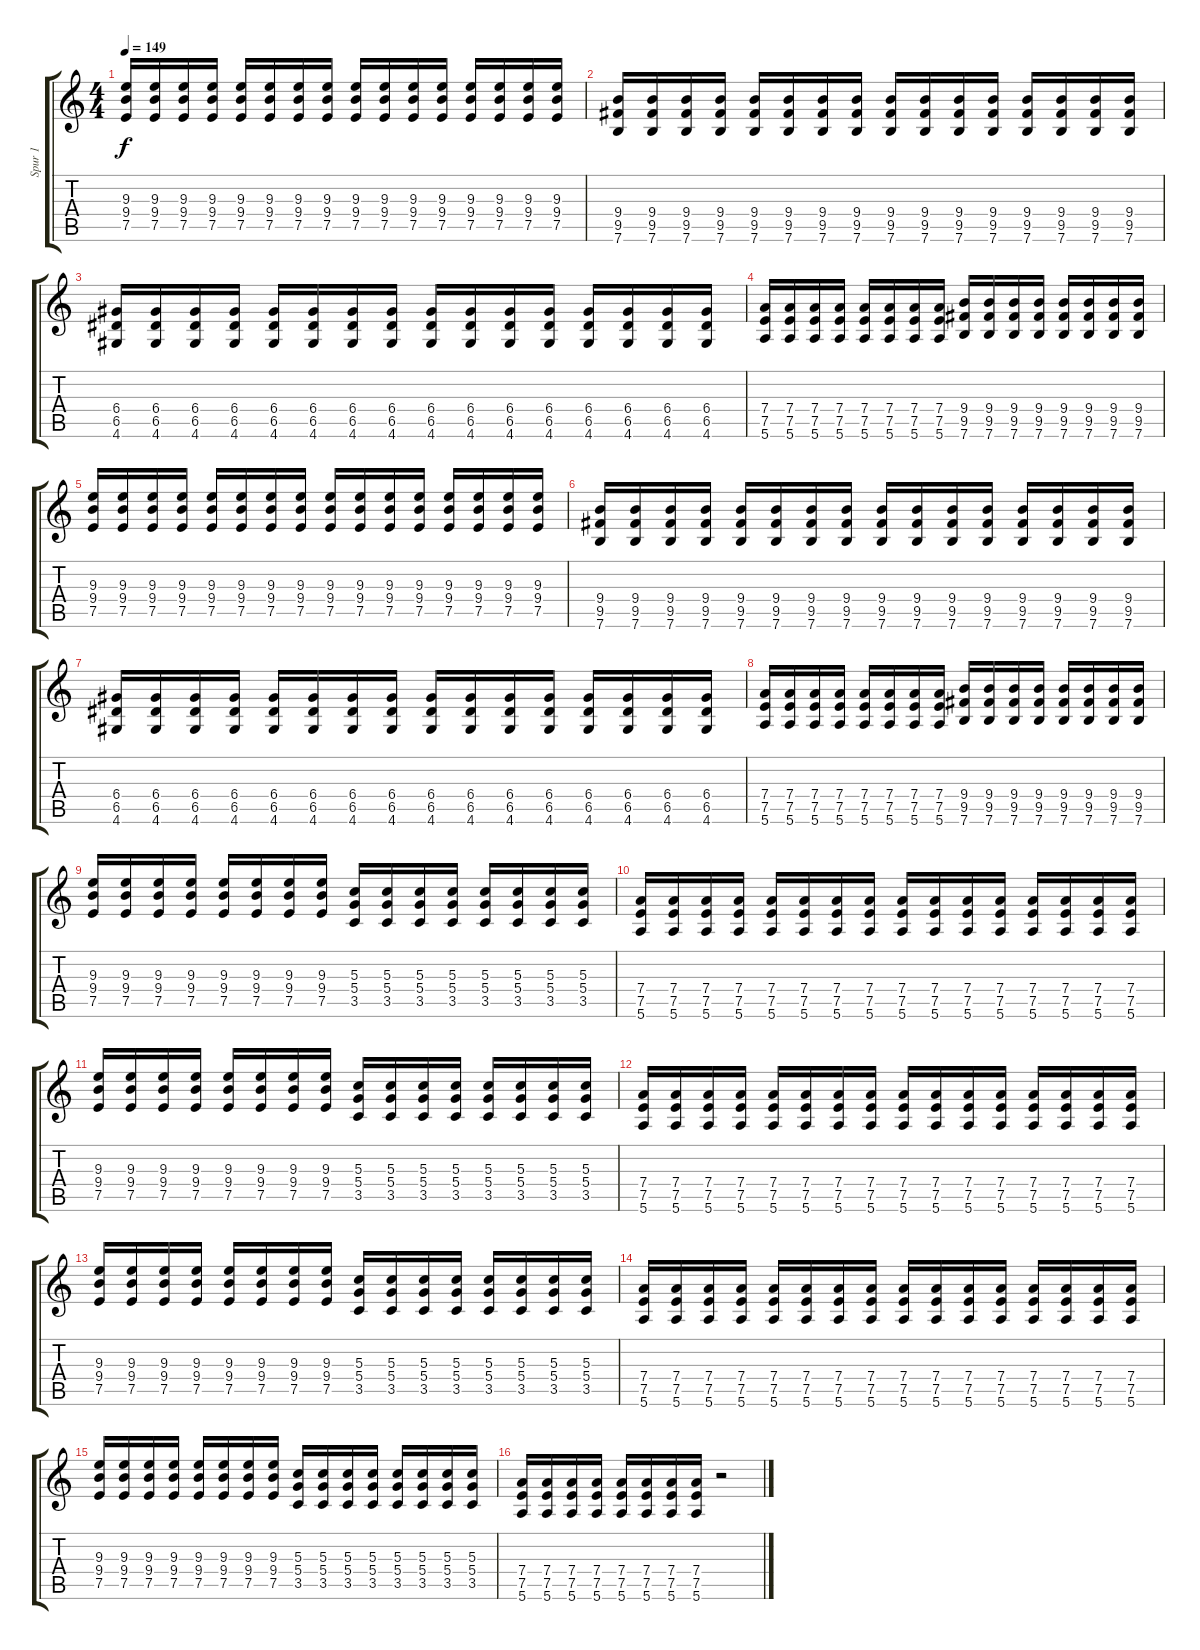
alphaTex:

\track ("Spur 1" "Spur 1") {instrument distortionguitar}
\staff {score tabs}
\tuning (E4 B3 G3 D3 A2 E2) {hide}
\ts (4 4)
\tempo 149
\clef g2
\ks c
(9.3 9.4 7.5).16{dy f} (9.3 9.4 7.5).16 (9.3 9.4 7.5).16 (9.3 9.4 7.5).16 (9.3 9.4 7.5).16 (9.3 9.4 7.5).16 (9.3 9.4 7.5).16 (9.3 9.4 7.5).16 (9.3 9.4 7.5).16 (9.3 9.4 7.5).16 (9.3 9.4 7.5).16 (9.3 9.4 7.5).16 (9.3 9.4 7.5).16 (9.3 9.4 7.5).16 (9.3 9.4 7.5).16 (9.3 9.4 7.5).16 |
(9.4 9.5 7.6).16 (9.4 9.5 7.6).16 (9.4 9.5 7.6).16 (9.4 9.5 7.6).16 (9.4 9.5 7.6).16 (9.4 9.5 7.6).16 (9.4 9.5 7.6).16 (9.4 9.5 7.6).16 (9.4 9.5 7.6).16 (9.4 9.5 7.6).16 (9.4 9.5 7.6).16 (9.4 9.5 7.6).16 (9.4 9.5 7.6).16 (9.4 9.5 7.6).16 (9.4 9.5 7.6).16 (9.4 9.5 7.6).16 |
(6.4 6.5 4.6).16 (6.4 6.5 4.6).16 (6.4 6.5 4.6).16 (6.4 6.5 4.6).16 (6.4 6.5 4.6).16 (6.4 6.5 4.6).16 (6.4 6.5 4.6).16 (6.4 6.5 4.6).16 (6.4 6.5 4.6).16 (6.4 6.5 4.6).16 (6.4 6.5 4.6).16 (6.4 6.5 4.6).16 (6.4 6.5 4.6).16 (6.4 6.5 4.6).16 (6.4 6.5 4.6).16 (6.4 6.5 4.6).16 |
(7.4 7.5 5.6).16 (7.4 7.5 5.6).16 (7.4 7.5 5.6).16 (7.4 7.5 5.6).16 (7.4 7.5 5.6).16 (7.4 7.5 5.6).16 (7.4 7.5 5.6).16 (7.4 7.5 5.6).16 (9.4 9.5 7.6).16 (9.4 9.5 7.6).16 (9.4 9.5 7.6).16 (9.4 9.5 7.6).16 (9.4 9.5 7.6).16 (9.4 9.5 7.6).16 (9.4 9.5 7.6).16 (9.4 9.5 7.6).16 |
(9.3 9.4 7.5).16 (9.3 9.4 7.5).16 (9.3 9.4 7.5).16 (9.3 9.4 7.5).16 (9.3 9.4 7.5).16 (9.3 9.4 7.5).16 (9.3 9.4 7.5).16 (9.3 9.4 7.5).16 (9.3 9.4 7.5).16 (9.3 9.4 7.5).16 (9.3 9.4 7.5).16 (9.3 9.4 7.5).16 (9.3 9.4 7.5).16 (9.3 9.4 7.5).16 (9.3 9.4 7.5).16 (9.3 9.4 7.5).16 |
(9.4 9.5 7.6).16 (9.4 9.5 7.6).16 (9.4 9.5 7.6).16 (9.4 9.5 7.6).16 (9.4 9.5 7.6).16 (9.4 9.5 7.6).16 (9.4 9.5 7.6).16 (9.4 9.5 7.6).16 (9.4 9.5 7.6).16 (9.4 9.5 7.6).16 (9.4 9.5 7.6).16 (9.4 9.5 7.6).16 (9.4 9.5 7.6).16 (9.4 9.5 7.6).16 (9.4 9.5 7.6).16 (9.4 9.5 7.6).16 |
(6.4 6.5 4.6).16 (6.4 6.5 4.6).16 (6.4 6.5 4.6).16 (6.4 6.5 4.6).16 (6.4 6.5 4.6).16 (6.4 6.5 4.6).16 (6.4 6.5 4.6).16 (6.4 6.5 4.6).16 (6.4 6.5 4.6).16 (6.4 6.5 4.6).16 (6.4 6.5 4.6).16 (6.4 6.5 4.6).16 (6.4 6.5 4.6).16 (6.4 6.5 4.6).16 (6.4 6.5 4.6).16 (6.4 6.5 4.6).16 |
(7.4 7.5 5.6).16 (7.4 7.5 5.6).16 (7.4 7.5 5.6).16 (7.4 7.5 5.6).16 (7.4 7.5 5.6).16 (7.4 7.5 5.6).16 (7.4 7.5 5.6).16 (7.4 7.5 5.6).16 (9.4 9.5 7.6).16 (9.4 9.5 7.6).16 (9.4 9.5 7.6).16 (9.4 9.5 7.6).16 (9.4 9.5 7.6).16 (9.4 9.5 7.6).16 (9.4 9.5 7.6).16 (9.4 9.5 7.6).16 |
(9.3 9.4 7.5).16 (9.3 9.4 7.5).16 (9.3 9.4 7.5).16 (9.3 9.4 7.5).16 (9.3 9.4 7.5).16 (9.3 9.4 7.5).16 (9.3 9.4 7.5).16 (9.3 9.4 7.5).16 (5.3 5.4 3.5).16 (5.3 5.4 3.5).16 (5.3 5.4 3.5).16 (5.3 5.4 3.5).16 (5.3 5.4 3.5).16 (5.3 5.4 3.5).16 (5.3 5.4 3.5).16 (5.3 5.4 3.5).16 |
(7.4 7.5 5.6).16 (7.4 7.5 5.6).16 (7.4 7.5 5.6).16 (7.4 7.5 5.6).16 (7.4 7.5 5.6).16 (7.4 7.5 5.6).16 (7.4 7.5 5.6).16 (7.4 7.5 5.6).16 (7.4 7.5 5.6).16 (7.4 7.5 5.6).16 (7.4 7.5 5.6).16 (7.4 7.5 5.6).16 (7.4 7.5 5.6).16 (7.4 7.5 5.6).16 (7.4 7.5 5.6).16 (7.4 7.5 5.6).16 |
(9.3 9.4 7.5).16 (9.3 9.4 7.5).16 (9.3 9.4 7.5).16 (9.3 9.4 7.5).16 (9.3 9.4 7.5).16 (9.3 9.4 7.5).16 (9.3 9.4 7.5).16 (9.3 9.4 7.5).16 (5.3 5.4 3.5).16 (5.3 5.4 3.5).16 (5.3 5.4 3.5).16 (5.3 5.4 3.5).16 (5.3 5.4 3.5).16 (5.3 5.4 3.5).16 (5.3 5.4 3.5).16 (5.3 5.4 3.5).16 |
(7.4 7.5 5.6).16 (7.4 7.5 5.6).16 (7.4 7.5 5.6).16 (7.4 7.5 5.6).16 (7.4 7.5 5.6).16 (7.4 7.5 5.6).16 (7.4 7.5 5.6).16 (7.4 7.5 5.6).16 (7.4 7.5 5.6).16 (7.4 7.5 5.6).16 (7.4 7.5 5.6).16 (7.4 7.5 5.6).16 (7.4 7.5 5.6).16 (7.4 7.5 5.6).16 (7.4 7.5 5.6).16 (7.4 7.5 5.6).16 |
(9.3 9.4 7.5).16 (9.3 9.4 7.5).16 (9.3 9.4 7.5).16 (9.3 9.4 7.5).16 (9.3 9.4 7.5).16 (9.3 9.4 7.5).16 (9.3 9.4 7.5).16 (9.3 9.4 7.5).16 (5.3 5.4 3.5).16 (5.3 5.4 3.5).16 (5.3 5.4 3.5).16 (5.3 5.4 3.5).16 (5.3 5.4 3.5).16 (5.3 5.4 3.5).16 (5.3 5.4 3.5).16 (5.3 5.4 3.5).16 |
(7.4 7.5 5.6).16 (7.4 7.5 5.6).16 (7.4 7.5 5.6).16 (7.4 7.5 5.6).16 (7.4 7.5 5.6).16 (7.4 7.5 5.6).16 (7.4 7.5 5.6).16 (7.4 7.5 5.6).16 (7.4 7.5 5.6).16 (7.4 7.5 5.6).16 (7.4 7.5 5.6).16 (7.4 7.5 5.6).16 (7.4 7.5 5.6).16 (7.4 7.5 5.6).16 (7.4 7.5 5.6).16 (7.4 7.5 5.6).16 |
(9.3 9.4 7.5).16 (9.3 9.4 7.5).16 (9.3 9.4 7.5).16 (9.3 9.4 7.5).16 (9.3 9.4 7.5).16 (9.3 9.4 7.5).16 (9.3 9.4 7.5).16 (9.3 9.4 7.5).16 (5.3 5.4 3.5).16 (5.3 5.4 3.5).16 (5.3 5.4 3.5).16 (5.3 5.4 3.5).16 (5.3 5.4 3.5).16 (5.3 5.4 3.5).16 (5.3 5.4 3.5).16 (5.3 5.4 3.5).16 |
(7.4 7.5 5.6).16 (7.4 7.5 5.6).16 (7.4 7.5 5.6).16 (7.4 7.5 5.6).16 (7.4 7.5 5.6).16 (7.4 7.5 5.6).16 (7.4 7.5 5.6).16 (7.4 7.5 5.6).16 r.2
